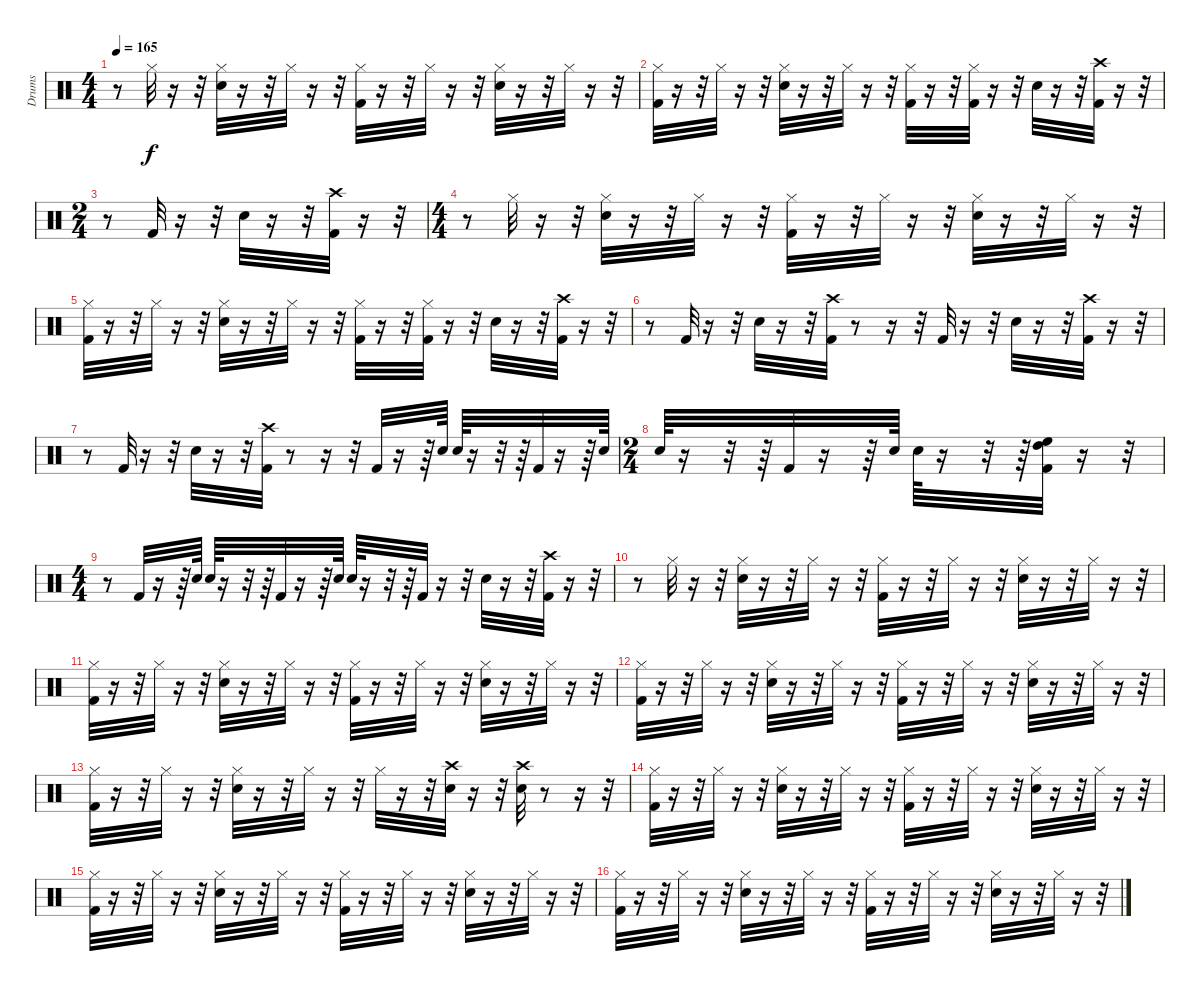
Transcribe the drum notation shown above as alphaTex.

\track ("Drums" "Drums") {instrument percussion}
\staff {score}
\articulation defaults
\ts (4 4)
\tempo 165
\clef neutral
\ks c
r.8{dy f} "Hi-Hat (closed)".32 r.16 r.32 ("Snare (hit) 2" "Hi-Hat (closed)").32 r.16 r.32 "Hi-Hat (closed)".32 r.16 r.32 ("Hi-Hat (closed)" "Kick (hit) 2").32 r.16 r.32 "Hi-Hat (closed)".32 r.16 r.32 ("Hi-Hat (closed)" "Snare (hit) 2").32 r.16 r.32 "Hi-Hat (closed)".32 r.16 r.32 |
("Hi-Hat (closed)" "Kick (hit) 2").32 r.16 r.32 "Hi-Hat (closed)".32 r.16 r.32 ("Snare (hit) 2" "Hi-Hat (closed)").32 r.16 r.32 "Hi-Hat (closed)".32 r.16 r.32 ("Hi-Hat (closed)" "Kick (hit) 2").32 r.16 r.32 ("Hi-Hat (closed)" "Kick (hit) 2").32 r.16 r.32 "Snare (hit) 2".32 r.16 r.32 ("Crash high (hit)" "Kick (hit) 2").32 r.16 r.32 |
\ts (2 4)
r.8 "Kick (hit) 2".32 r.16 r.32 "Snare (hit) 2".32 r.16 r.32 ("Crash high (hit)" "Kick (hit) 2").32 r.16 r.32 |
\ts (4 4)
r.8 "Hi-Hat (closed)".32 r.16 r.32 ("Snare (hit) 2" "Hi-Hat (closed)").32 r.16 r.32 "Hi-Hat (closed)".32 r.16 r.32 ("Hi-Hat (closed)" "Kick (hit) 2").32 r.16 r.32 "Hi-Hat (closed)".32 r.16 r.32 ("Hi-Hat (closed)" "Snare (hit) 2").32 r.16 r.32 "Hi-Hat (closed)".32 r.16 r.32 |
("Hi-Hat (closed)" "Kick (hit) 2").32 r.16 r.32 "Hi-Hat (closed)".32 r.16 r.32 ("Snare (hit) 2" "Hi-Hat (closed)").32 r.16 r.32 "Hi-Hat (closed)".32 r.16 r.32 ("Hi-Hat (closed)" "Kick (hit) 2").32 r.16 r.32 ("Hi-Hat (closed)" "Kick (hit) 2").32 r.16 r.32 "Snare (hit) 2".32 r.16 r.32 ("Crash high (hit)" "Kick (hit) 2").32 r.16 r.32 |
r.8 "Kick (hit) 2".32 r.16 r.32 "Snare (hit) 2".32 r.16 r.32 ("Crash high (hit)" "Kick (hit) 2").32 r.8 r.16 r.32 "Kick (hit) 2".32 r.16 r.32 "Snare (hit) 2".32 r.16 r.32 ("Crash high (hit)" "Kick (hit) 2").32 r.16 r.32 |
r.8 "Kick (hit) 2".32 r.16 r.32 "Snare (hit) 2".32 r.16 r.32 ("Crash high (hit)" "Kick (hit) 2").32 r.8 r.16 r.32 "Kick (hit) 2".32 r.16 r.64 "Snare (hit) 2".64 "Snare (hit) 2".64 r.16 r.32 r.64 "Kick (hit) 2".32 r.16 r.64 "Snare (hit) 2".64 |
\ts (2 4)
"Snare (hit) 2".64 r.16 r.32 r.64 "Kick (hit) 2".32 r.16 r.64 "Snare (hit) 2".64 "Snare (hit) 2".64 r.16 r.32 r.64 ("High Tom (hit)" "High Floor Tom (hit)" "Kick (hit) 2").32 r.16 r.32 |
\ts (4 4)
r.8 "Kick (hit) 2".32 r.16 r.64 "Snare (hit) 2".64 "Snare (hit) 2".64 r.16 r.32 r.64 "Kick (hit) 2".32 r.16 r.64 "Snare (hit) 2".64 "Snare (hit) 2".64 r.16 r.32 r.64 "Kick (hit) 2".32 r.16 r.32 "Snare (hit) 2".32 r.16 r.32 ("Crash high (hit)" "Kick (hit) 2").32 r.16 r.32 |
r.8 "Hi-Hat (closed)".32 r.16 r.32 ("Snare (hit) 2" "Hi-Hat (closed)").32 r.16 r.32 "Hi-Hat (closed)".32 r.16 r.32 ("Hi-Hat (closed)" "Kick (hit) 2").32 r.16 r.32 "Hi-Hat (closed)".32 r.16 r.32 ("Hi-Hat (closed)" "Snare (hit) 2").32 r.16 r.32 "Hi-Hat (closed)".32 r.16 r.32 |
("Kick (hit) 2" "Hi-Hat (closed)").32 r.16 r.32 "Hi-Hat (closed)".32 r.16 r.32 ("Snare (hit) 2" "Hi-Hat (closed)").32 r.16 r.32 "Hi-Hat (closed)".32 r.16 r.32 ("Hi-Hat (closed)" "Kick (hit) 2").32 r.16 r.32 "Hi-Hat (closed)".32 r.16 r.32 ("Hi-Hat (closed)" "Snare (hit) 2").32 r.16 r.32 "Hi-Hat (closed)".32 r.16 r.32 |
("Kick (hit) 2" "Hi-Hat (closed)").32 r.16 r.32 "Hi-Hat (closed)".32 r.16 r.32 ("Snare (hit) 2" "Hi-Hat (closed)").32 r.16 r.32 "Hi-Hat (closed)".32 r.16 r.32 ("Hi-Hat (closed)" "Kick (hit) 2").32 r.16 r.32 "Hi-Hat (closed)".32 r.16 r.32 ("Hi-Hat (closed)" "Snare (hit) 2").32 r.16 r.32 "Hi-Hat (closed)".32 r.16 r.32 |
("Hi-Hat (closed)" "Kick (hit) 2").32 r.16 r.32 "Hi-Hat (closed)".32 r.16 r.32 ("Snare (hit) 2" "Hi-Hat (closed)").32 r.16 r.32 "Hi-Hat (closed)".32 r.16 r.32 "Hi-Hat (closed)".32 r.16 r.32 ("Crash high (hit)" "Snare (hit) 2").32 r.16 r.32 ("Crash high (hit)" "Snare (hit) 2").32 r.8 r.16 r.32 |
("Kick (hit) 2" "Hi-Hat (closed)").32 r.16 r.32 "Hi-Hat (closed)".32 r.16 r.32 ("Snare (hit) 2" "Hi-Hat (closed)").32 r.16 r.32 "Hi-Hat (closed)".32 r.16 r.32 ("Hi-Hat (closed)" "Kick (hit) 2").32 r.16 r.32 "Hi-Hat (closed)".32 r.16 r.32 ("Hi-Hat (closed)" "Snare (hit) 2").32 r.16 r.32 "Hi-Hat (closed)".32 r.16 r.32 |
("Kick (hit) 2" "Hi-Hat (closed)").32 r.16 r.32 "Hi-Hat (closed)".32 r.16 r.32 ("Snare (hit) 2" "Hi-Hat (closed)").32 r.16 r.32 "Hi-Hat (closed)".32 r.16 r.32 ("Hi-Hat (closed)" "Kick (hit) 2").32 r.16 r.32 "Hi-Hat (closed)".32 r.16 r.32 ("Hi-Hat (closed)" "Snare (hit) 2").32 r.16 r.32 "Hi-Hat (closed)".32 r.16 r.32 |
("Kick (hit) 2" "Hi-Hat (closed)").32 r.16 r.32 "Hi-Hat (closed)".32 r.16 r.32 ("Snare (hit) 2" "Hi-Hat (closed)").32 r.16 r.32 "Hi-Hat (closed)".32 r.16 r.32 ("Hi-Hat (closed)" "Kick (hit) 2").32 r.16 r.32 "Hi-Hat (closed)".32 r.16 r.32 ("Hi-Hat (closed)" "Snare (hit) 2").32 r.16 r.32 "Hi-Hat (closed)".32 r.16 r.32
